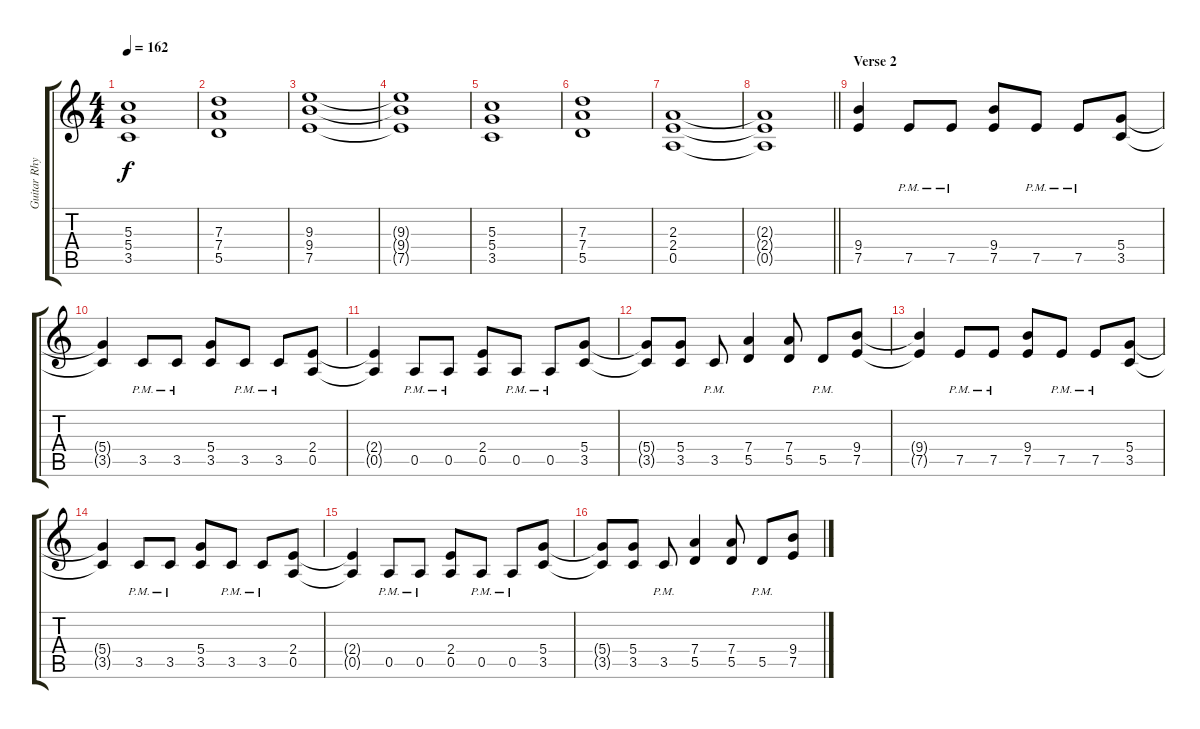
\track ("Guitar Rhythm" "Guitar Rhy") {instrument distortionguitar}
\staff {score tabs}
\tuning (E4 B3 G3 D3 A2 E2) {hide}
\ts (4 4)
\tempo 162
\clef g2
\ks c
(5.3 5.4 3.5).1{dy f} |
(7.3 7.4 5.5).1 |
(9.3 9.4 7.5).1 |
(9.3{t} 9.4{t} 7.5{t}).1 |
(5.3 5.4 3.5).1 |
(7.3 7.4 5.5).1 |
(2.3 2.4 0.5).1 |
\barLineRight lightlight
(2.3{t} 2.4{t} 0.5{t}).1 |
\section ("" "Verse 2")
(9.4 7.5).4 7.5{pm}.8 7.5{pm}.8 (9.4 7.5).8 7.5{pm}.8 7.5{pm}.8 (5.4 3.5).8 |
(5.4{t} 3.5{t}).4 3.5{pm}.8 3.5{pm}.8 (5.4 3.5).8 3.5{pm}.8 3.5{pm}.8 (2.4 0.5).8 |
(2.4{t} 0.5{t}).4 0.5{pm}.8 0.5{pm}.8 (2.4 0.5).8 0.5{pm}.8 0.5{pm}.8 (5.4 3.5).8 |
(5.4{t} 3.5{t}).8 (5.4 3.5).8 3.5{pm}.8 (7.4 5.5).4 (7.4 5.5).8 5.5{pm}.8 (9.4 7.5).8 |
(9.4{t} 7.5{t}).4 7.5{pm}.8 7.5{pm}.8 (9.4 7.5).8 7.5{pm}.8 7.5{pm}.8 (5.4 3.5).8 |
(5.4{t} 3.5{t}).4 3.5{pm}.8 3.5{pm}.8 (5.4 3.5).8 3.5{pm}.8 3.5{pm}.8 (2.4 0.5).8 |
(2.4{t} 0.5{t}).4 0.5{pm}.8 0.5{pm}.8 (2.4 0.5).8 0.5{pm}.8 0.5{pm}.8 (5.4 3.5).8 |
(5.4{t} 3.5{t}).8 (5.4 3.5).8 3.5{pm}.8 (7.4 5.5).4 (7.4 5.5).8 5.5{pm}.8 (9.4 7.5).8
